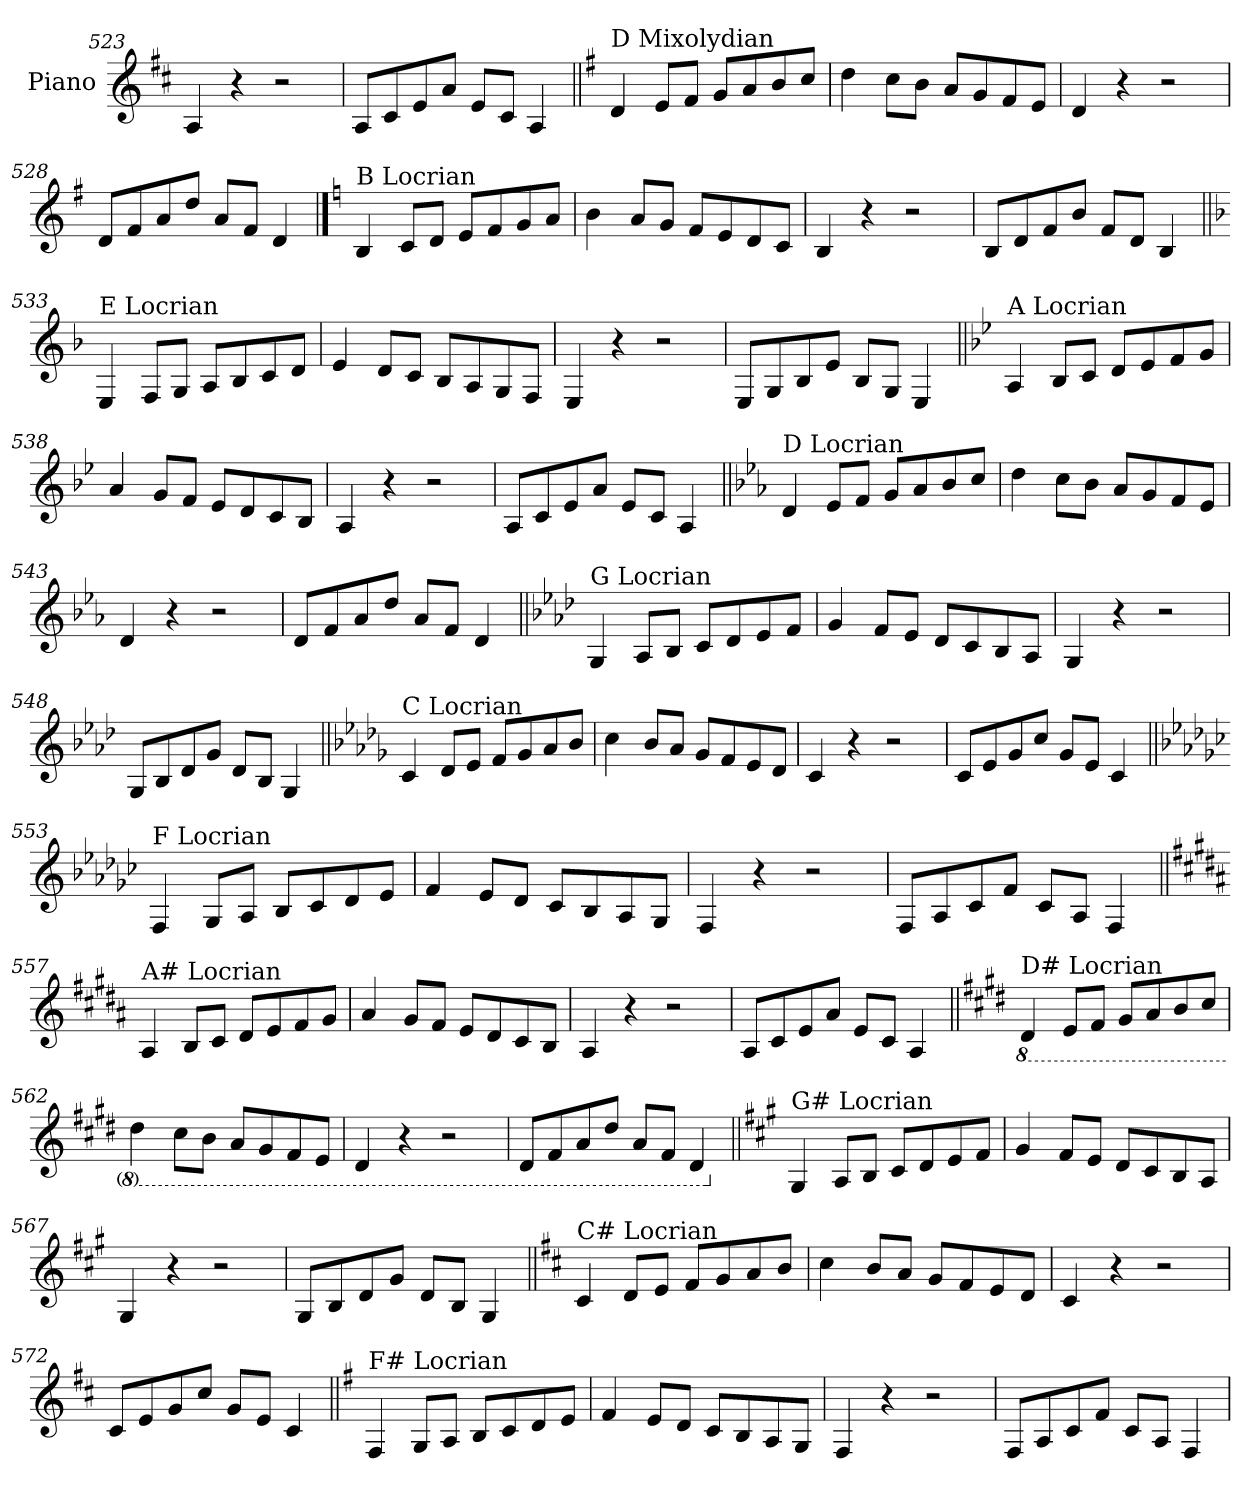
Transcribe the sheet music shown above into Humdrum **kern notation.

**kern
*part1
*staff1
*I"Piano
*I'Pno.
*clefG2
*k[f#c#]
=523
4A/
4r
2r
=524
8A/L
8c#/
8e/
8a/J
8e/L
8c#/J
4A/
!!LO:LB:g=z
=525||
*k[f#]
!LO:TX:a:t=D Mixolydian
4d/
8e/L
8f#/J
8g/L
8a/
8b/
8cc/J
=526
4dd\
8cc\L
8b\J
8a/L
8g/
8f#/
8e/J
=527
4d/
4r
2r
=528
8d/L
8f#/
8a/
8dd/J
8a/L
8f#/J
4d/
!!LO:PB:g=z
==529
*k[]
!LO:TX:a:t=B Locrian
4B/
8c/L
8d/J
8e/L
8f/
8g/
8a/J
=530
4b\
8a/L
8g/J
8f/L
8e/
8d/
8c/J
=531
4B/
4r
2r
=532
8B/L
8d/
8f/
8b/J
8f/L
8d/J
4B/
!!LO:LB:g=z
=533||
*k[b-]
!LO:TX:a:t=E Locrian
4E/
8F/L
8G/J
8A/L
8B-/
8c/
8d/J
=534
4e/
8d/L
8c/J
8B-/L
8A/
8G/
8F/J
=535
4E/
4r
2r
=536
8E/L
8G/
8B-/
8e/J
8B-/L
8G/J
4E/
!!LO:LB:g=z
=537||
*k[b-e-]
!LO:TX:a:t=A Locrian
4A/
8B-/L
8c/J
8d/L
8e-/
8f/
8g/J
=538
4a/
8g/L
8f/J
8e-/L
8d/
8c/
8B-/J
=539
4A/
4r
2r
=540
8A/L
8c/
8e-/
8a/J
8e-/L
8c/J
4A/
!!LO:LB:g=z
=541||
*k[b-e-a-]
!LO:TX:a:t=D Locrian
4d/
8e-/L
8f/J
8g/L
8a-/
8b-/
8cc/J
=542
4dd\
8cc\L
8b-\J
8a-/L
8g/
8f/
8e-/J
=543
4d/
4r
2r
=544
8d/L
8f/
8a-/
8dd/J
8a-/L
8f/J
4d/
!!LO:LB:g=z
=545||
*k[b-e-a-d-]
!LO:TX:a:t=G Locrian
4G/
8A-/L
8B-/J
8c/L
8d-/
8e-/
8f/J
=546
4g/
8f/L
8e-/J
8d-/L
8c/
8B-/
8A-/J
=547
4G/
4r
2r
=548
8G/L
8B-/
8d-/
8g/J
8d-/L
8B-/J
4G/
!!LO:LB:g=z
=549||
*k[b-e-a-d-g-]
!LO:TX:a:t=C Locrian
4c/
8d-/L
8e-/J
8f/L
8g-/
8a-/
8b-/J
=550
4cc\
8b-/L
8a-/J
8g-/L
8f/
8e-/
8d-/J
=551
4c/
4r
2r
=552
8c/L
8e-/
8g-/
8cc/J
8g-/L
8e-/J
4c/
!!LO:LB:g=z
=553||
*k[b-e-a-d-g-c-]
!LO:TX:a:t=F Locrian
4F/
8G-/L
8A-/J
8B-/L
8c-/
8d-/
8e-/J
=554
4f/
8e-/L
8d-/J
8c-/L
8B-/
8A-/
8G-/J
=555
4F/
4r
2r
=556
8F/L
8A-/
8c-/
8f/J
8c-/L
8A-/J
4F/
!!LO:LB:g=z
=557||
*k[f#c#g#d#a#]
!LO:TX:a:t=A# Locrian
4A#/
8B/L
8c#/J
8d#/L
8e/
8f#/
8g#/J
=558
4a#/
8g#/L
8f#/J
8e/L
8d#/
8c#/
8B/J
=559
4A#/
4r
2r
=560
8A#/L
8c#/
8e/
8a#/J
8e/L
8c#/J
4A#/
!!LO:LB:g=z
=561||
*k[f#c#g#d#]
*8ba
!LO:TX:a:t=D# Locrian
4D#/
8E/L
8F#/J
8G#/L
8A/
8B/
8c#/J
=562
4d#\
8c#\L
8B\J
8A/L
8G#/
8F#/
8E/J
=563
4D#/
4r
2r
=564
8D#/L
8F#/
8A/
8d#/J
8A/L
8F#/J
4D#/
!!LO:LB:g=z
=565||
*k[f#c#g#]
*X8ba
!LO:TX:a:t=G# Locrian
4G#/
8A/L
8B/J
8c#/L
8d/
8e/
8f#/J
=566
4g#/
8f#/L
8e/J
8d/L
8c#/
8B/
8A/J
=567
4G#/
4r
2r
=568
8G#/L
8B/
8d/
8g#/J
8d/L
8B/J
4G#/
!!LO:LB:g=z
=569||
*k[f#c#]
!LO:TX:a:t=C# Locrian
4c#/
8d/L
8e/J
8f#/L
8g/
8a/
8b/J
=570
4cc#\
8b/L
8a/J
8g/L
8f#/
8e/
8d/J
=571
4c#/
4r
2r
=572
8c#/L
8e/
8g/
8cc#/J
8g/L
8e/J
4c#/
!!LO:LB:g=z
=573||
*k[f#]
!LO:TX:a:t=F# Locrian
4F#/
8G/L
8A/J
8B/L
8c/
8d/
8e/J
=574
4f#/
8e/L
8d/J
8c/L
8B/
8A/
8G/J
=575
4F#/
4r
2r
=576
8F#/L
8A/
8c/
8f#/J
8c/L
8A/J
4F#/
=
*-
